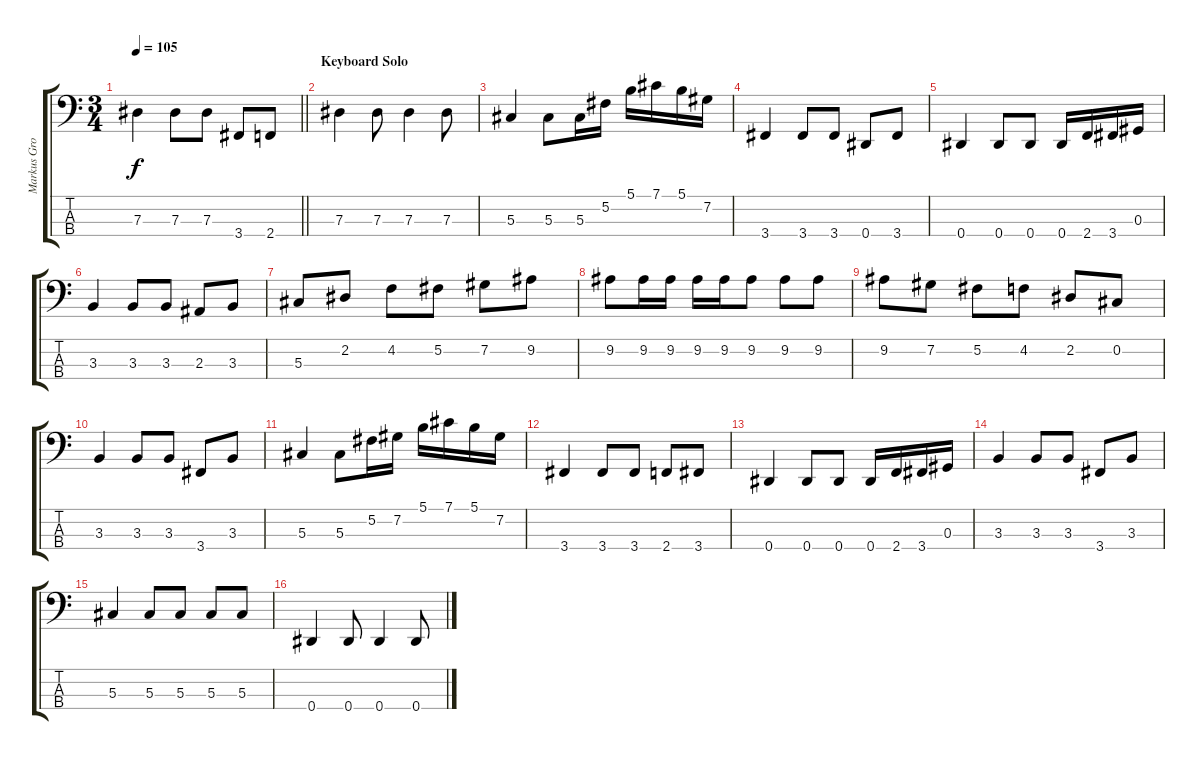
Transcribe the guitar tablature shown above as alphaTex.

\track ("Markus Grosskopf" "Markus Gro") {instrument electricbassfinger}
\staff {score tabs}
\tuning (Gb2 Db2 Ab1 Eb1) {hide}
\ts (3 4)
\tempo 105
\clef f4
\barLineRight lightlight
\ks c
7.3.4{dy f} 7.3.8 7.3.8 3.4.8 2.4.8 |
\section ("" "Keyboard Solo")
7.3.4 7.3.8 7.3.4 7.3.8 |
5.3.4 5.3.8 5.3.16 5.2.16 5.1.16 7.1.16 5.1.16 7.2.16 |
3.4.4 3.4.8 3.4.8 0.4.8 3.4.8 |
0.4.4 0.4.8 0.4.8 0.4.16 2.4.16 3.4.16 0.3.16 |
3.3.4 3.3.8 3.3.8 2.3.8 3.3.8 |
5.3.8 2.2.8 4.2.8 5.2.8 7.2.8 9.2.8 |
9.2.8 9.2.16 9.2.16 9.2.16 9.2.16 9.2.8 9.2.8 9.2.8 |
9.2.8 7.2.8 5.2.8 4.2.8 2.2.8 0.2.8 |
3.3.4 3.3.8 3.3.8 3.4.8 3.3.8 |
5.3.4 5.3.8 5.2.16 7.2.16 5.1.16 7.1.16 5.1.16 7.2.16 |
3.4.4 3.4.8 3.4.8 2.4.8 3.4.8 |
0.4.4 0.4.8 0.4.8 0.4.16 2.4.16 3.4.16 0.3.16 |
3.3.4 3.3.8 3.3.8 3.4.8 3.3.8 |
5.3.4 5.3.8 5.3.8 5.3.8 5.3.8 |
0.4.4 0.4.8 0.4.4 0.4.8
